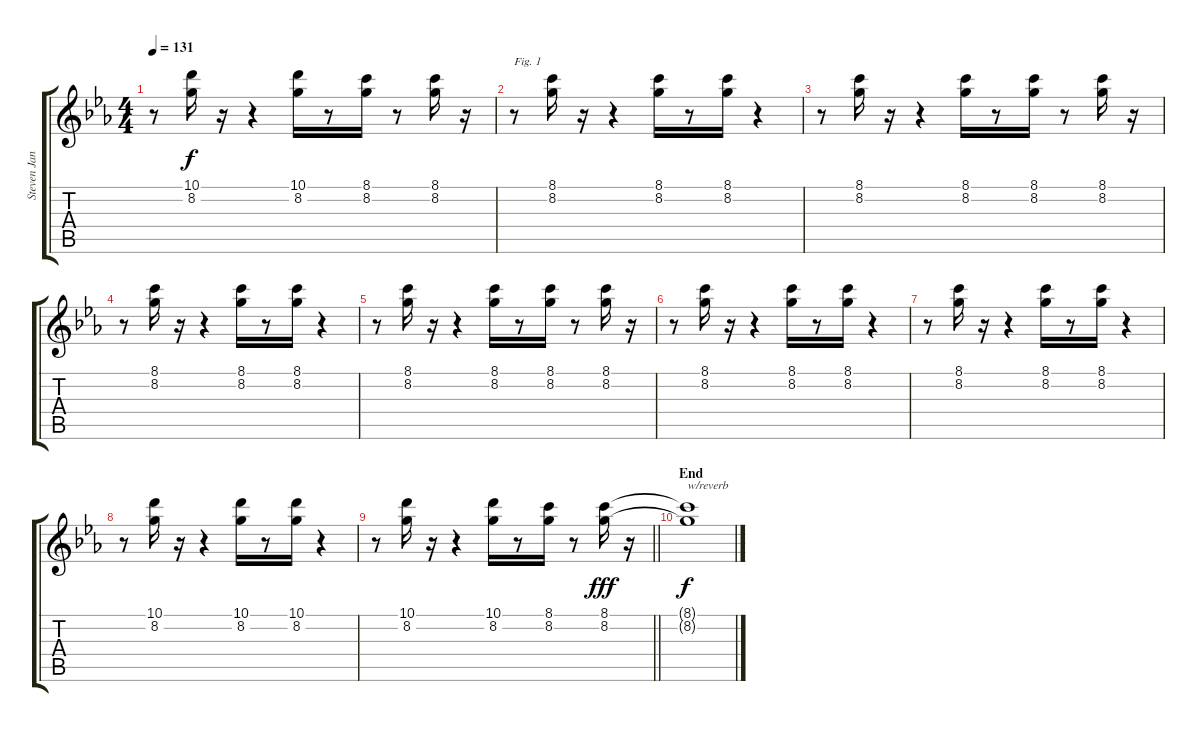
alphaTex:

\track ("Steven Janssens (elec. gtr.)" "Steven Jan") {instrument electricguitarclean}
\staff {score tabs}
\tuning (E4 B3 G3 D3 A2 E2) {hide}
\ts (4 4)
\tempo 131
\clef g2
\ks cminor
r.8{dy f} (10.1 8.2).16 r.16 r.4 (10.1 8.2).16 r.8 (8.1 8.2).16 r.8 (8.1 8.2).16 r.16 |
r.8{txt "Fig. 1"} (8.1 8.2).16 r.16 r.4 (8.1 8.2).16 r.8 (8.1 8.2).16 r.4 |
r.8 (8.1 8.2).16 r.16 r.4 (8.1 8.2).16 r.8 (8.1 8.2).16 r.8 (8.1 8.2).16 r.16 |
r.8 (8.1 8.2).16 r.16 r.4 (8.1 8.2).16 r.8 (8.1 8.2).16 r.4 |
r.8 (8.1 8.2).16 r.16 r.4 (8.1 8.2).16 r.8 (8.1 8.2).16 r.8 (8.1 8.2).16 r.16 |
r.8 (8.1 8.2).16 r.16 r.4 (8.1 8.2).16 r.8 (8.1 8.2).16 r.4 |
r.8 (8.1 8.2).16 r.16 r.4 (8.1 8.2).16 r.8 (8.1 8.2).16 r.4 |
r.8 (10.1 8.2).16 r.16 r.4 (10.1 8.2).16 r.8 (10.1 8.2).16 r.4 |
\barLineRight lightlight
r.8 (10.1 8.2).16 r.16 r.4 (10.1 8.2).16 r.8 (8.1 8.2).16 r.8 (8.1 8.2).16{dy fff} r.16 |
\section ("" "End")
(8.1{t} 8.2{t}).1{txt "w/reverb" dy f volume 0}
